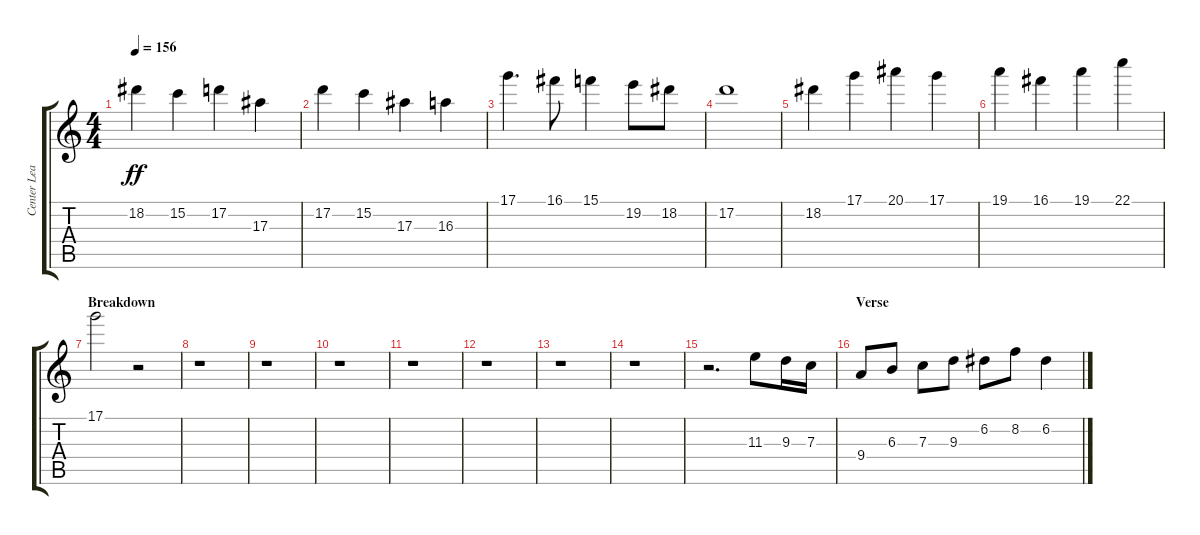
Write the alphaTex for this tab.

\track ("Center Lead 1" "Center Lea") {instrument overdrivenguitar}
\staff {score tabs}
\tuning (D4 A3 F3 C3 G2 D2) {hide}
\ts (4 4)
\tempo 156
\clef g2
\ks aminor
18.2.4{dy ff} 15.2.4 17.2.4 17.3.4 |
17.2.4 15.2.4 17.3.4 16.3.4 |
17.1.4{d} 16.1.8 15.1.4 19.2.8 18.2.8 |
17.2.1 |
18.2.4 17.1.4 20.1.4 17.1.4 |
19.1.4 16.1.4 19.1.4 22.1.4 |
\section ("" "Breakdown")
17.1.2 r.2 |
r.1 |
r.1 |
r.1 |
r.1 |
r.1 |
r.1 |
r.1 |
r.2{d} 11.3.8 9.3.16 7.3.16 |
\section ("" "Verse")
9.4.8 6.3.8 7.3.8 9.3.8 6.2.8 8.2.8 6.2.4
